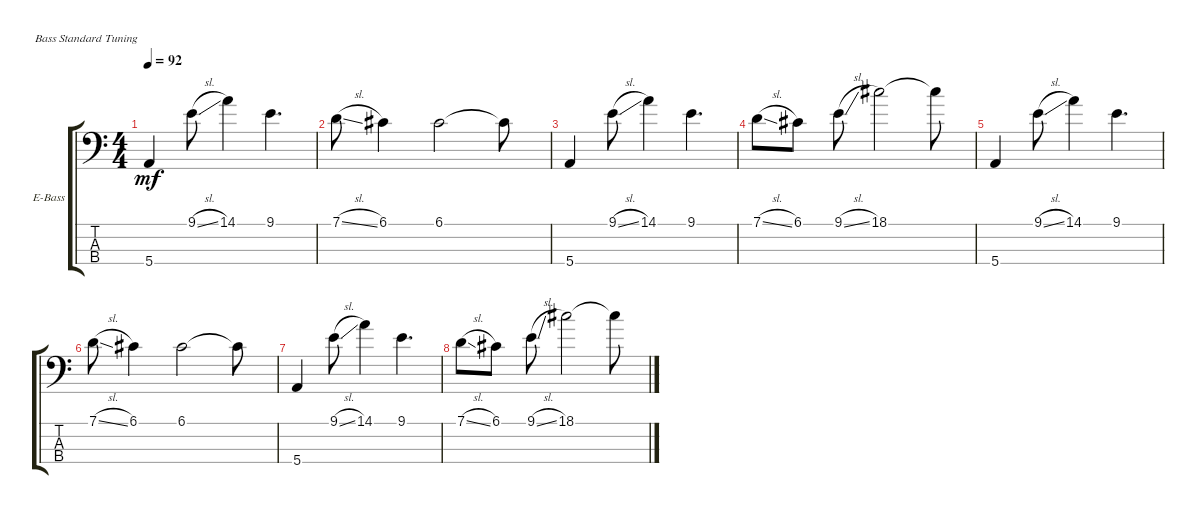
\bracketExtendMode groupsimilarinstruments
\firstSystemTrackNameOrientation horizontal
\otherSystemsTrackNameOrientation horizontal
\track ("Bass Guitar" "E-Bass") {instrument electricbassfinger}
\staff {score tabs}
\tuning (G2 D2 A1 E1)
\ts (4 4)
\tempo 92
\clef f4
\ks c
5.4.4{dy mf} 9.1{sl}.8 14.1.4 9.1.4{d} |
7.1{sl}.8 6.1.4 6.1.2 6.1{t}.8 |
5.4.4 9.1{sl}.8 14.1.4 9.1.4{d} |
7.1{sl}.8 6.1.8 9.1{sl}.8 18.1.2 18.1{t}.8 |
5.4.4 9.1{sl}.8 14.1.4 9.1.4{d} |
7.1{sl}.8 6.1.4 6.1.2 6.1{t}.8 |
5.4.4 9.1{sl}.8 14.1.4 9.1.4{d} |
7.1{sl}.8 6.1.8 9.1{sl}.8 18.1.2 18.1{t}.8
